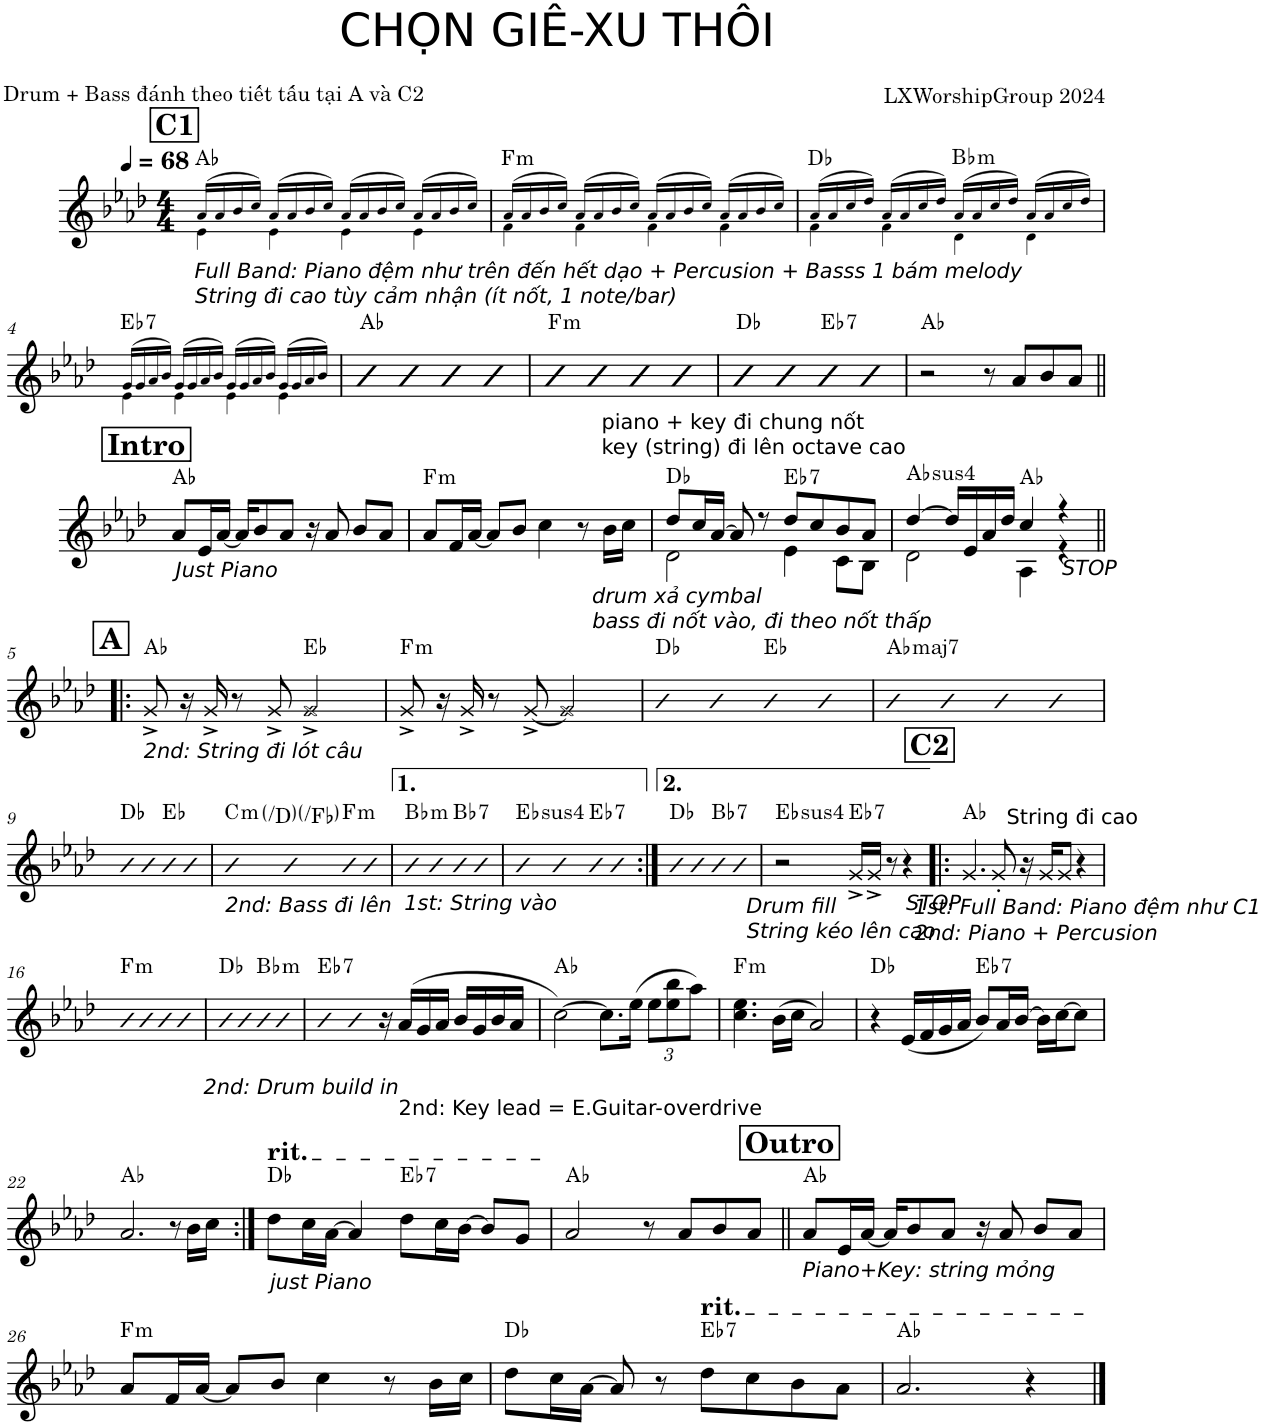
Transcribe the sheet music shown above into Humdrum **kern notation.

**kern	**harte
*part1	*part1
*staff1	*
*I"Piano	*
*I'Pno.	*
*clefG2	*
*k[b-e-a-d-]	*
*M4/4	*
*MM68	*
!!LO:REH:place=s1:a:B:cj:fs=14:t=C1
=1	=1
*^	*
!LO:TX:b:i:t=Full Band&colon; Piano đệm như trên đến hết dạo + Percusion + Basss 1 bám melody	!	!
!LO:TX:b:t=String đi cao tùy cảm nhận (ít nốt, 1 note/bar)	!	!
(16a-!/LL	4e-!\	Ab:maj
16a-!/	.	.
16b-!/	.	.
16cc!/JJ)	.	.
(16a-!/LL	4e-!\	.
16a-!/	.	.
16b-!/	.	.
16cc!/JJ)	.	.
(16a-!/LL	4e-!\	.
16a-!/	.	.
16b-!/	.	.
16cc!/JJ)	.	.
(16a-!/LL	4e-!\	.
16a-!/	.	.
16b-!/	.	.
16cc!/JJ)	.	.
=2	=2	=2
!	!	!LO:H:kt=m
(16a-!/LL	4f!\	F:min
16a-!/	.	.
16b-!/	.	.
16cc!/JJ)	.	.
(16a-!/LL	4f!\	.
16a-!/	.	.
16b-!/	.	.
16cc!/JJ)	.	.
(16a-!/LL	4f!\	.
16a-!/	.	.
16b-!/	.	.
16cc!/JJ)	.	.
(16a-!/LL	4f!\	.
16a-!/	.	.
16b-!/	.	.
16cc!/JJ)	.	.
=3	=3	=3
(16a-!/LL	4f!\	Db:maj
16a-!/	.	.
16cc!/	.	.
16dd-!/JJ)	.	.
(16a-!/LL	4f!\	.
16a-!/	.	.
16cc!/	.	.
16dd-!/JJ)	.	.
!	!	!LO:H:kt=m
(16a-!/LL	4d-!\	Bb:min
16a-!/	.	.
16cc!/	.	.
16dd-!/JJ)	.	.
(16a-!/LL	4d-!\	.
16a-!/	.	.
16cc!/	.	.
16dd-!/JJ)	.	.
!!LO:LB:g=z	!!
=4	=4	=4
!	!	!LO:H:kt=7
(16g!/LL	4e-!\	Eb:7
16g!/	.	.
16a-!/	.	.
16b-!/JJ)	.	.
(16g!/LL	4e-!\	.
16g!/	.	.
16a-!/	.	.
16b-!/JJ)	.	.
(16g!/LL	4e-!\	.
16g!/	.	.
16a-!/	.	.
16b-!/JJ)	.	.
(16g!/LL	4e-!\	.
16g!/	.	.
16a-!/	.	.
16b-!/JJ)	.	.
*v	*v	*
=5	=5
4b-	Ab:maj
4b-	.
4b-	.
4b-	.
=6	=6
!	!LO:H:kt=m
4b-	F:min
4b-	.
4b-	.
4b-	.
=7	=7
4b-	Db:maj
4b-	.
!	!LO:H:kt=7
4b-	Eb:7
4b-	.
=8	=8
2r	Ab:maj
8r	.
8a-/L	.
8b-/	.
8a-/J	.
!!LO:LB:g=z
!!LO:REH:place=s1:a:B:cj:fs=14:t=Intro
=1||	=1||
!LO:TX:b:i:t=Just Piano	!
8a-/L	Ab:maj
16e-/L	.
[16a-/JJ	.
16a-/KL]	.
8b-/	.
8a-/J	.
16r	.
8a-/	.
8b-/L	.
8a-/J	.
=2	=2
!	!LO:H:kt=m
8a-/L	F:min
16f/L	.
[16a-/JJ	.
8a-/L]	.
8b-/J	.
4cc\	.
!LO:TX:b:i:t=drum xả cymbal	!
!LO:TX:b:t=bass đi nốt vào, đi theo nốt thấp	!
8r	.
!LO:TX:a:t=piano + key đi chung nốt	!
!LO:TX:a:t=key (string) đi lên octave cao	!
16b-\LL	.
16cc\JJ	.
=3	=3
*^	*
8dd-/L	2d-\	Db:maj
16cc/L	.	.
[16a-/JJ	.	.
8a-/]	.	.
8r	.	.
!	!	!LO:H:kt=7
8dd-/L	4e-\	Eb:7
8cc/	.	.
8b-/	8c\L	.
8a-/J	8B-\J	.
=4	=4	=4
!	!	!LO:H:kt=4
[4dd-/	2d-\	Ab:sus4
16dd-/LL]	.	.
16e-/	.	.
16a-/	.	.
16dd-/JJ	.	.
4cc/	4A-\	Ab:maj
!LO:TX:b:i:t=STOP	!	!
4r	4r	.
!!LO:LB:g=z	!!
!!LO:REH:place=s1:a:B:cj:fs=14:t=A	!!
=5!|:	=5!|:	=5!|:
!LO:TX:b:i:t=2nd&colon; String đi lót câu	!	!
*v	*v	*
8g^/	Ab:maj
16r	.
16g^/	.
8r	.
8g^/	.
2g^/	Eb:maj
=6	=6
!	!LO:H:kt=m
8g^/	F:min
16r	.
16g^/	.
8r	.
[8g^/	.
2g/]	.
=7	=7
4b-	Db:maj
4b-	.
4b-	Eb:maj
4b-	.
=8	=8
!	!LO:H:kt=maj7
4b-	Ab:maj7
4b-	.
4b-	.
4b-	.
!!LO:LB:g=z
=9	=9
4b-	Db:maj
4b-	.
4b-	Eb:maj
4b-	.
=10	=10
!LO:TX:b:i:t=2nd&colon; Bass đi lên	!LO:H:n=1:kt=m
!	!LO:H:n=2:kt=N.C.
4b-	C:min N
!	!LO:H:kt=N.C.
4b-	N
!	!LO:H:kt=m
4b-	F:min
4b-	.
=11	=11
!LO:TX:b:i:t=1st&colon; String vào	!LO:H:kt=m
4b-	Bb:min
4b-	.
!	!LO:H:kt=7
4b-	Bb:7
4b-	.
=12	=12
!	!LO:H:kt=4
4b-	Eb:sus4
4b-	.
!	!LO:H:kt=7
4b-	Eb:7
4b-	.
=13:|!	=13:|!
4b-	Db:maj
4b-	.
!	!LO:H:kt=7
4b-	Bb:7
4b-	.
=14	=14
!LO:TX:b:i:t=Drum fill	!
!LO:TX:b:t=String kéo lên cao	!LO:H:kt=4
2r	Eb:sus4
!	!LO:H:kt=7
16g^/LL	Eb:7
16g^/JJ	.
8r	.
!LO:TX:b:i:t=STOP	!
4r	.
!!LO:REH:place=s1:a:B:cj:fs=14:t=C2
=15!|:	=15!|:
!LO:TX:b:i:t=1st&colon; Full Band&colon; Piano đệm như C1	!
!LO:TX:b:t=2nd&colon; Piano + Percusion	!
!LO:TX:a:t=String đi cao	!
4.g/	Ab:maj
8g'/	.
16r	.
16g/KL	.
8g/J	.
4r	.
!!LO:LB:g=z
=16	=16
!	!LO:H:kt=m
4b-	F:min
4b-	.
4b-	.
4b-	.
=17	=17
!LO:TX:b:i:t=2nd&colon; Drum build in	!
4b-	Db:maj
4b-	.
!	!LO:H:kt=m
4b-	Bb:min
4b-	.
=18	=18
!	!LO:H:kt=7
4b-	Eb:7
4b-	.
16r	.
!LO:TX:b:t=2nd&colon; Key lead = E.Guitar-overdrive	!
(16a-/LL	.
16g/	.
16a-/JJ	.
16b-/LL	.
16g/	.
16b-/	.
16a-/JJ	.
=19	=19
[2cc\)	Ab:maj
8.cc\L]	.
(16ee-\Jk	.
*Xbrackettup	*
12ee-\L	.
12ee-\ 12bb-\	.
12aa-\J)	.
=20	=20
!	!LO:H:kt=m
4.cc\ 4.ee-\	F:min
(16b-\LL	.
16cc\JJ	.
2a-/)	.
=21	=21
4r	Db:maj
(16e-/LL	.
16f/	.
16g/	.
16a-/JJ	.
!	!LO:H:kt=7
8b-/L)	Eb:7
16a-/L	.
[16b-/JJ	.
16b-\LL]	.
[16cc\J	.
8cc\J]	.
!!LO:LB:g=z
=22	=22
2.a-/	Ab:maj
8r	.
16b-\LL	.
16cc\JJ	.
=23:|!	=23:|!
!LO:TX:b:i:t=just Piano	!
!LO:TX:a:t=rit.	!
8dd-\L	Db:maj
16cc\L	.
[16a-\JJ	.
4a-/]	.
!	!LO:H:kt=7
8dd-\L	Eb:7
16cc\L	.
[16b-\JJ	.
8b-/L]	.
8g/J	.
=24	=24
2a-/	Ab:maj
8r	.
8a-/L	.
8b-/	.
8a-/J	.
!!LO:REH:place=s1:a:B:cj:fs=14:t=Outro
=25||	=25||
!LO:TX:b:i:t=Piano+Key&colon; string mỏng	!
8a-/L	Ab:maj
16e-/L	.
[16a-/JJ	.
16a-/KL]	.
8b-/	.
8a-/J	.
16r	.
8a-/	.
8b-/L	.
8a-/J	.
!!LO:LB:g=z
=26	=26
!	!LO:H:kt=m
8a-/L	F:min
16f/L	.
[16a-/JJ	.
8a-/L]	.
8b-/J	.
4cc\	.
8r	.
16b-\LL	.
16cc\JJ	.
=27	=27
8dd-\L	Db:maj
16cc\L	.
[16a-\JJ	.
8a-/]	.
8r	.
!LO:TX:a:t=rit.	!LO:H:kt=7
8dd-\L	Eb:7
8cc\	.
8b-\	.
8a-\J	.
=28	=28
2.a-/	Ab:maj
4r	.
==	==
*-	*-
